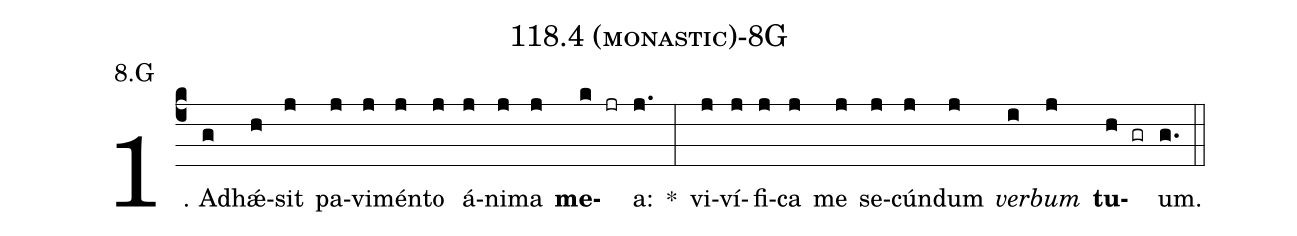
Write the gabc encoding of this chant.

name: 118.4 (monastic)-8G;
annotation: 8.G;
%%
(c4)1. Ad(g)hǽ(h)sit(j) pa(j)vi(j)mén(j)to(j) á(j)ni(j)ma(j) <b>me</b>(k jr)a:(j.) *(:) vi(j)ví(j)fi(j)ca(j) me(j) se(j)cún(j)dum(j) <i>ver</i>(i)<i>bum</i>(j) <b>tu</b>(h gr)um.(g.) (::)
